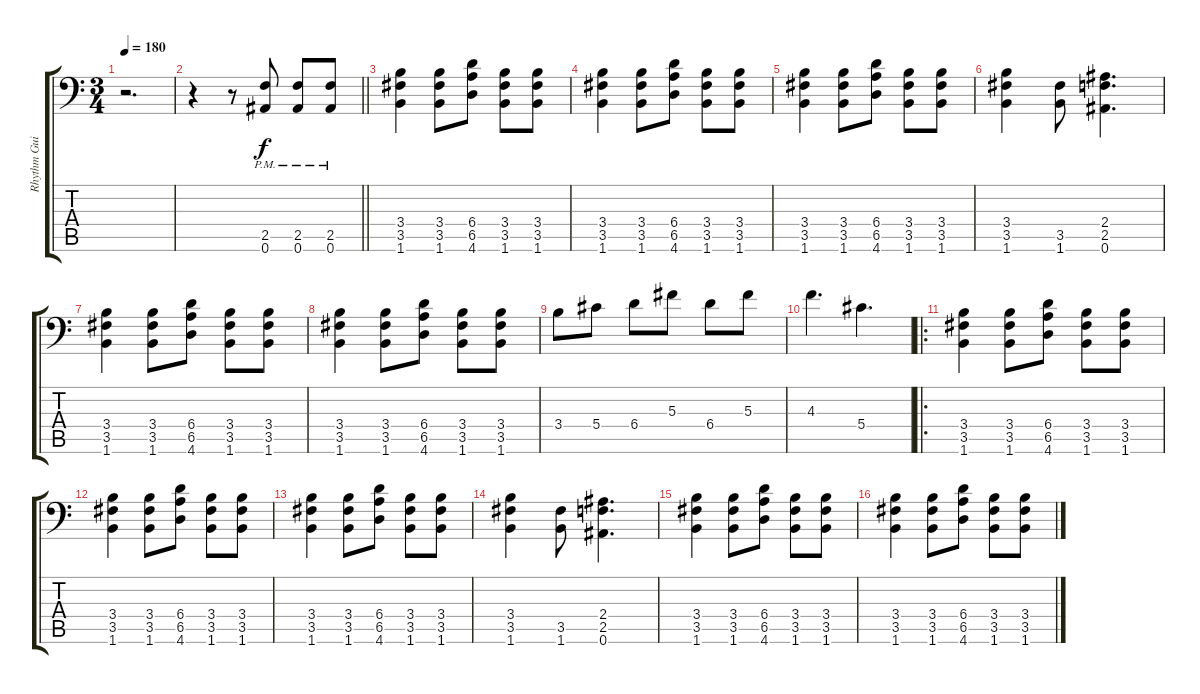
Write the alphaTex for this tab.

\track ("Rhythm Guitar 1" "Rhythm Gui") {instrument distortionguitar}
\staff {score tabs}
\tuning (Bb3 F3 Db3 Ab2 Eb2 Bb1) {hide}
\ts (3 4)
\tempo 180
\clef f4
\ks c
r.2{d dy f} |
\barLineRight lightlight
r.4 r.8 (2.5{pm} 0.6{pm}).8 (2.5{pm} 0.6{pm}).8 (2.5{pm} 0.6{pm}).8 |
(3.4 3.5 1.6).4 (3.4 3.5 1.6).8 (6.4 6.5 4.6).8 (3.4 3.5 1.6).8 (3.4 3.5 1.6).8 |
(3.4 3.5 1.6).4 (3.4 3.5 1.6).8 (6.4 6.5 4.6).8 (3.4 3.5 1.6).8 (3.4 3.5 1.6).8 |
(3.4 3.5 1.6).4 (3.4 3.5 1.6).8 (6.4 6.5 4.6).8 (3.4 3.5 1.6).8 (3.4 3.5 1.6).8 |
(3.4 3.5 1.6).4 (3.5 1.6).8 (2.4 2.5 0.6).4{d} |
(3.4 3.5 1.6).4 (3.4 3.5 1.6).8 (6.4 6.5 4.6).8 (3.4 3.5 1.6).8 (3.4 3.5 1.6).8 |
(3.4 3.5 1.6).4 (3.4 3.5 1.6).8 (6.4 6.5 4.6).8 (3.4 3.5 1.6).8 (3.4 3.5 1.6).8 |
3.4.8 5.4.8 6.4.8 5.3.8 6.4.8 5.3.8 |
4.3.4{d} 5.4.4{d} |
\ro
(3.4 3.5 1.6).4 (3.4 3.5 1.6).8 (6.4 6.5 4.6).8 (3.4 3.5 1.6).8 (3.4 3.5 1.6).8 |
(3.4 3.5 1.6).4 (3.4 3.5 1.6).8 (6.4 6.5 4.6).8 (3.4 3.5 1.6).8 (3.4 3.5 1.6).8 |
(3.4 3.5 1.6).4 (3.4 3.5 1.6).8 (6.4 6.5 4.6).8 (3.4 3.5 1.6).8 (3.4 3.5 1.6).8 |
(3.4 3.5 1.6).4 (3.5 1.6).8 (2.4 2.5 0.6).4{d} |
(3.4 3.5 1.6).4 (3.4 3.5 1.6).8 (6.4 6.5 4.6).8 (3.4 3.5 1.6).8 (3.4 3.5 1.6).8 |
(3.4 3.5 1.6).4 (3.4 3.5 1.6).8 (6.4 6.5 4.6).8 (3.4 3.5 1.6).8 (3.4 3.5 1.6).8
